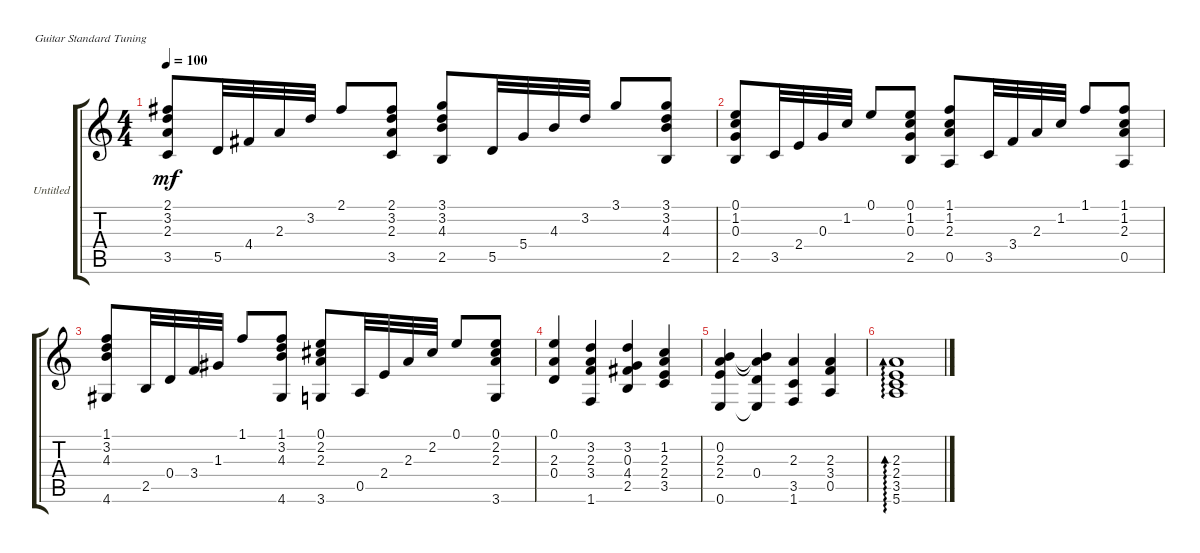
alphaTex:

\bracketExtendMode groupsimilarinstruments
\firstSystemTrackNameOrientation horizontal
\otherSystemsTrackNameOrientation horizontal
\track ("Untitled" "Untitled") {instrument acousticguitarnylon}
\staff {score tabs}
\tuning (E4 B3 G3 D3 A2 E2)
\ts (4 4)
\tempo 100
\clef g2
\ks c
(2.1 3.2 2.3 3.5).8{dy mf} 5.5.32 4.4.32 2.3.32 3.2.32 2.1.8 (2.1 3.2 2.3 3.5).8 (3.1 3.2 4.3 2.5).8 5.5.32 5.4.32 4.3.32 3.2.32 3.1.8 (3.1 3.2 4.3 2.5).8 |
(0.1 1.2 0.3 2.5).8 3.5.32 2.4.32 0.3.32 1.2.32 0.1.8 (0.1 1.2 0.3 2.5).8 (1.1 1.2 2.3 0.5).8 3.5.32 3.4.32 2.3.32 1.2.32 1.1.8 (1.1 1.2 2.3 0.5).8 |
(1.1 3.2 4.3 4.6).8 2.5.32 0.4.32 3.4.32 1.3.32 1.1.8 (1.1 3.2 4.3 4.6).8 (0.1 2.2 2.3 3.6).8 0.5.32 2.4.32 2.3.32 2.2.32 0.1.8 (0.1 2.2 2.3 3.6).8 |
(0.1 2.3 0.4).4 (3.2 2.3 3.4 1.6).4 (3.2 0.3 4.4 2.5).4 (1.2 2.3 2.4 3.5).4 |
(0.2 2.3 2.4 0.6).4 (0.2{t} 2.3{t} 0.4 0.6{t}).4 (2.3 3.5 1.6).4 (2.3 3.4 0.5).4 |
(2.3 2.4 3.5 5.6).1{ad 0}
